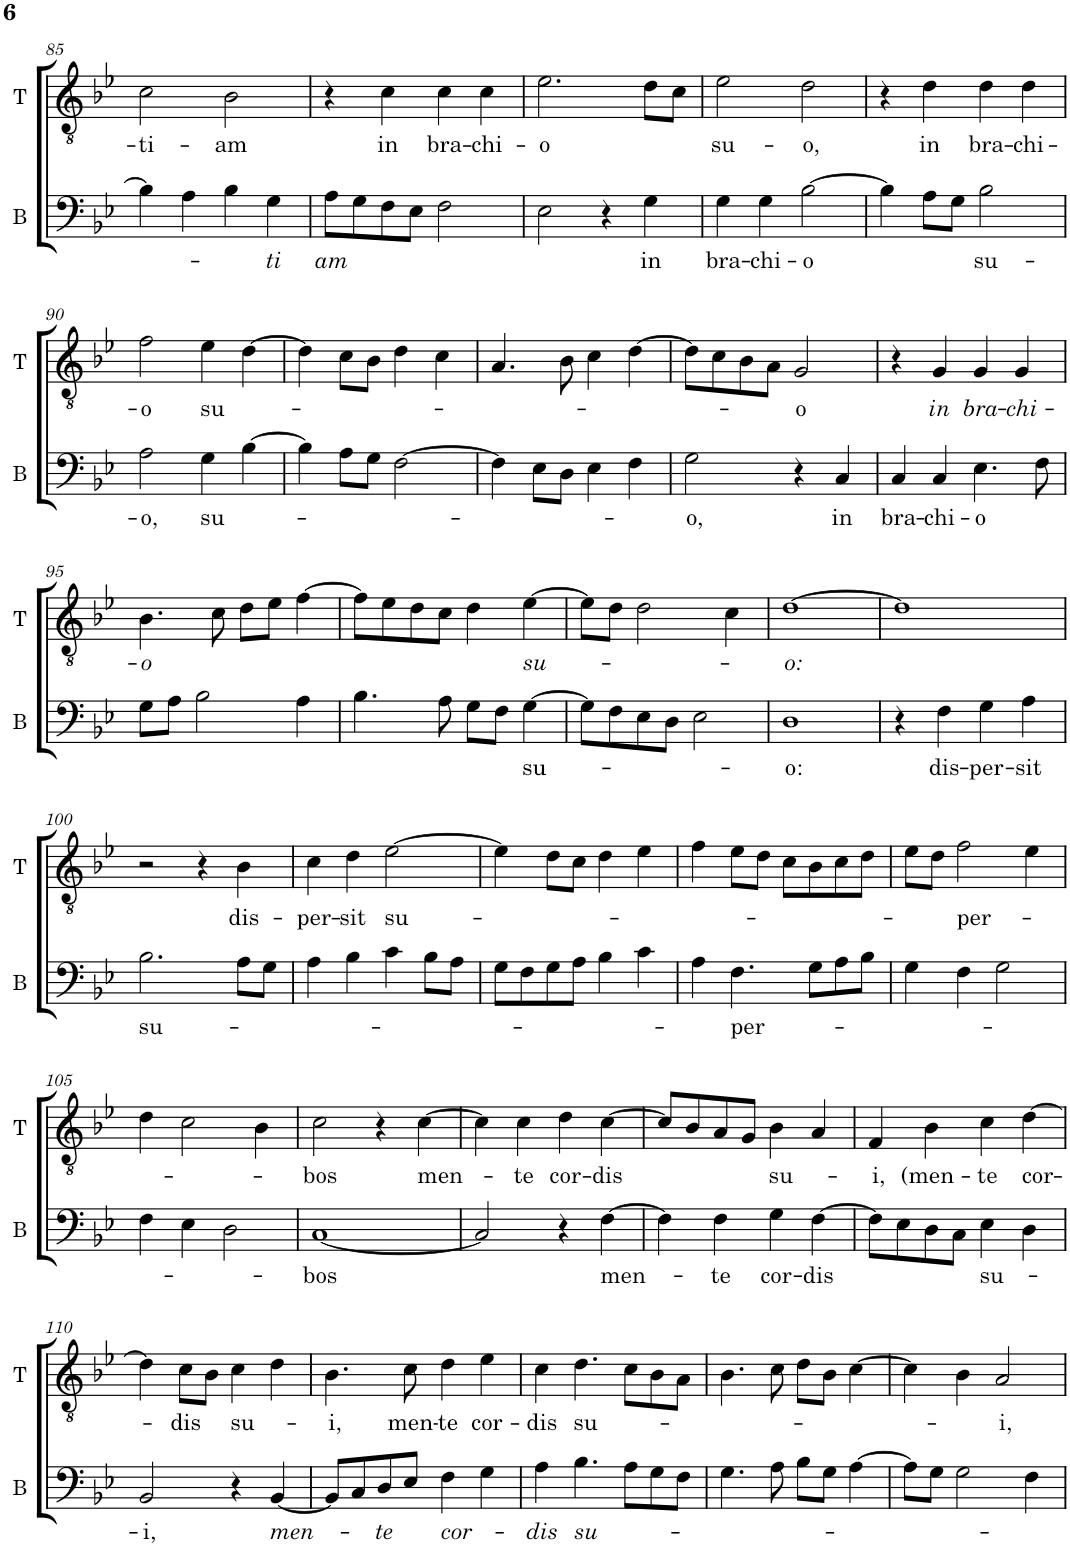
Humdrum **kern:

**kern	**text	**kern	**text
*part2	*part2	*part1	*part1
*staff2	*staff2	*staff1	*staff1
*I"B	*	*I"T	*
*I'B	*	*I'T	*
!!LO:PB:g=z
*clefF4	*	*clefGv2	*
*k[b-e-]	*	*k[b-e-]	*
*M2/2	*	*M2/2	*
*met(c|)	*	*met(c|)	*
=85	=85	=85	=85
!	!	!	!LO:LY:b
4B-\]	.	2c\	-ti-
4A\	.	.	.
!	!	!	!LO:LY:b
4B-\	.	2B-\	-am
!	!LO:LY:b	!	!
4G\	-ti	.	.
=86	=86	=86	=86
!	!LO:LY:b	!	!
8A\L	am	4r	.
8G\	.	.	.
!	!	!	!LO:LY:b
8F\	.	4c\	in
8E-\J	.	.	.
!	!	!	!LO:LY:b
2F\	.	4c\	bra-
!	!	!	!LO:LY:b
.	.	4c\	-chi-
=87	=87	=87	=87
!	!	!	!LO:LY:b
2E-\	.	2.e-\	-o
4r	.	.	.
!	!LO:LY:b	!	!
4G\	in	8d\L	.
.	.	8c\J	.
=88	=88	=88	=88
!	!LO:LY:b	!	!LO:LY:b
4G\	bra-	2e-\	su-
!	!LO:LY:b	!	!
4G\	-chi-	.	.
!	!LO:LY:b	!	!LO:LY:b
[2B-\	-o	2d\	-o,
=89	=89	=89	=89
4B-\]	.	4r	.
!	!	!	!LO:LY:b
8A\L	.	4d\	in
8G\J	.	.	.
!	!LO:LY:b	!	!LO:LY:b
2B-\	su-	4d\	bra-
!	!	!	!LO:LY:b
.	.	4d\	-chi-
!!LO:LB:g=z
=90	=90	=90	=90
!	!LO:LY:b	!	!LO:LY:b
2A\	-o,	2f\	-o
!	!LO:LY:b	!	!LO:LY:b
4G\	su-	4e-\	su-
[4B-\	.	[4d\	.
=91	=91	=91	=91
4B-\]	.	4d\]	.
8A\L	.	8c\L	.
8G\J	.	8B-\J	.
[2F\	.	4d\	.
.	.	4c\	.
=92	=92	=92	=92
4F\]	.	4.A/	.
8E-\L	.	.	.
8D\J	.	8B-\	.
4E-\	.	4c\	.
4F\	.	[4d\	.
=93	=93	=93	=93
!	!LO:LY:b	!	!
2G\	-o,	8d\L]	.
.	.	8c\	.
.	.	8B-\	.
.	.	8A\J	.
!	!	!	!LO:LY:b
4r	.	2G/	-o
!	!LO:LY:b	!	!
4C/	in	.	.
=94	=94	=94	=94
!	!LO:LY:b	!	!
4C/	bra-	4r	.
!	!LO:LY:b	!	!LO:LY:b
4C/	-chi-	4G/	in
!	!LO:LY:b	!	!LO:LY:b
4.E-\	-o	4G/	bra-
!	!	!	!LO:LY:b
.	.	4G/	-chi-
8F\	.	.	.
!!LO:LB:g=z
=95	=95	=95	=95
!	!	!	!LO:LY:b
8G\L	.	4.B-\	-o
8A\J	.	.	.
2B-\	.	.	.
.	.	8c\	.
.	.	8d\L	.
.	.	8e-\J	.
4A\	.	[4f\	.
=96	=96	=96	=96
4.B-\	.	8f\L]	.
.	.	8e-\	.
.	.	8d\	.
8A\	.	8c\J	.
8G\L	.	4d\	.
8F\J	.	.	.
!	!LO:LY:b	!	!LO:LY:b
[4G\	su-	[4e-\	su-
=97	=97	=97	=97
8G\L]	.	8e-\L]	.
8F\	.	8d\J	.
8E-\	.	2d\	.
8D\J	.	.	.
2E-\	.	.	.
.	.	4c\	.
=98	=98	=98	=98
!	!LO:LY:b	!	!LO:LY:b
1D	-o:	[1d	-o:
=99	=99	=99	=99
4r	.	1d]	.
!	!LO:LY:b	!	!
4F\	dis-	.	.
!	!LO:LY:b	!	!
4G\	-per-	.	.
!	!LO:LY:b	!	!
4A\	-sit	.	.
!!LO:LB:g=z
=100	=100	=100	=100
!	!LO:LY:b	!	!
2.B-\	su-	2r	.
.	.	4r	.
!	!	!	!LO:LY:b
8A\L	.	4B-\	dis-
8G\J	.	.	.
=101	=101	=101	=101
!	!	!	!LO:LY:b
4A\	.	4c\	-per-
!	!	!	!LO:LY:b
4B-\	.	4d\	-sit
!	!	!	!LO:LY:b
4c\	.	[2e-\	su-
8B-\L	.	.	.
8A\J	.	.	.
=102	=102	=102	=102
8G\L	.	4e-\]	.
8F\	.	.	.
8G\	.	8d\L	.
8A\J	.	8c\J	.
4B-\	.	4d\	.
4c\	.	4e-\	.
=103	=103	=103	=103
4A\	.	4f\	.
!	!LO:LY:b	!	!
4.F\	-per-	8e-\L	.
.	.	8d\J	.
.	.	8c\L	.
8G\L	.	8B-\	.
8A\	.	8c\	.
8B-\J	.	8d\J	.
=104	=104	=104	=104
4G\	.	8e-\L	.
.	.	8d\J	.
!	!	!	!LO:LY:b
4F\	.	2f\	per-
2G\	.	.	.
.	.	4e-\	.
!!LO:LB:g=z
=105	=105	=105	=105
4F\	.	4d\	.
4E-\	.	2c\	.
2D\	.	.	.
.	.	4B-\	.
=106	=106	=106	=106
!	!LO:LY:b	!	!LO:LY:b
[1C	-bos	2c\	-bos
.	.	4r	.
!	!	!	!LO:LY:b
.	.	[4c\	men-
=107	=107	=107	=107
2C/]	.	4c\]	.
!	!	!	!LO:LY:b
.	.	4c\	-te
!	!	!	!LO:LY:b
4r	.	4d\	cor-
!	!LO:LY:b	!	!LO:LY:b
[4F\	men-	[4c\	-dis
=108	=108	=108	=108
4F\]	.	8c/L]	.
.	.	8B-/	.
!	!LO:LY:b	!	!
4F\	-te	8A/	.
.	.	8G/J	.
!	!LO:LY:b	!	!LO:LY:b
4G\	cor-	4B-\	su-
!	!LO:LY:b	!	!
[4F\	-dis	4A/	.
=109	=109	=109	=109
!	!	!	!LO:LY:b
8F\L]	.	4F/	-i,
8E-\	.	.	.
!	!	!	!LO:LY:b
8D\	.	4B-\	(men-
8C\J	.	.	.
!	!LO:LY:b	!	!LO:LY:b
4E-\	su-	4c\	-te
!	!	!	!LO:LY:b
4D\	.	[4d\	cor-
!!LO:LB:g=z
=110	=110	=110	=110
!	!LO:LY:b	!	!
2BB-/	-i,	4d\]	.
!	!	!	!LO:LY:b
.	.	8c\L	-dis
.	.	8B-\J	.
!	!	!	!LO:LY:b
4r	.	4c\	su-
!	!LO:LY:b	!	!
[<4BB-/	men-	4d\	.
=111	=111	=111	=111
!	!	!	!LO:LY:b
8BB-/L]	.	4.B-\	-i,
8C/	.	.	.
!	!LO:LY:b	!	!
8D/	-te	.	.
!	!	!	!LO:LY:b
8E-/J	.	8c\	men-
!	!LO:LY:b	!	!LO:LY:b
4F\	cor-	4d\	-te
!	!	!	!LO:LY:b
4G\	.	4e-\	cor-
=112	=112	=112	=112
!	!LO:LY:b	!	!LO:LY:b
4A\	-dis	4c\	-dis
!	!LO:LY:b	!	!LO:LY:b
4.B-\	su-	4.d\	su-
8A\L	.	8c\L	.
8G\	.	8B-\	.
8F\J	.	8A\J	.
=113	=113	=113	=113
4.G\	.	4.B-\	.
8A\	.	8c\	.
8B-\L	.	8d\L	.
8G\J	.	8B-\J	.
[4A\	.	[4c\	.
=114	=114	=114	=114
8A\L]	.	4c\]	.
8G\J	.	.	.
2G\	.	4B-\	.
!	!	!	!LO:LY:b
.	.	2A/	-i,
4F\	.	.	.
=	=	=	=
*-	*-	*-	*-
